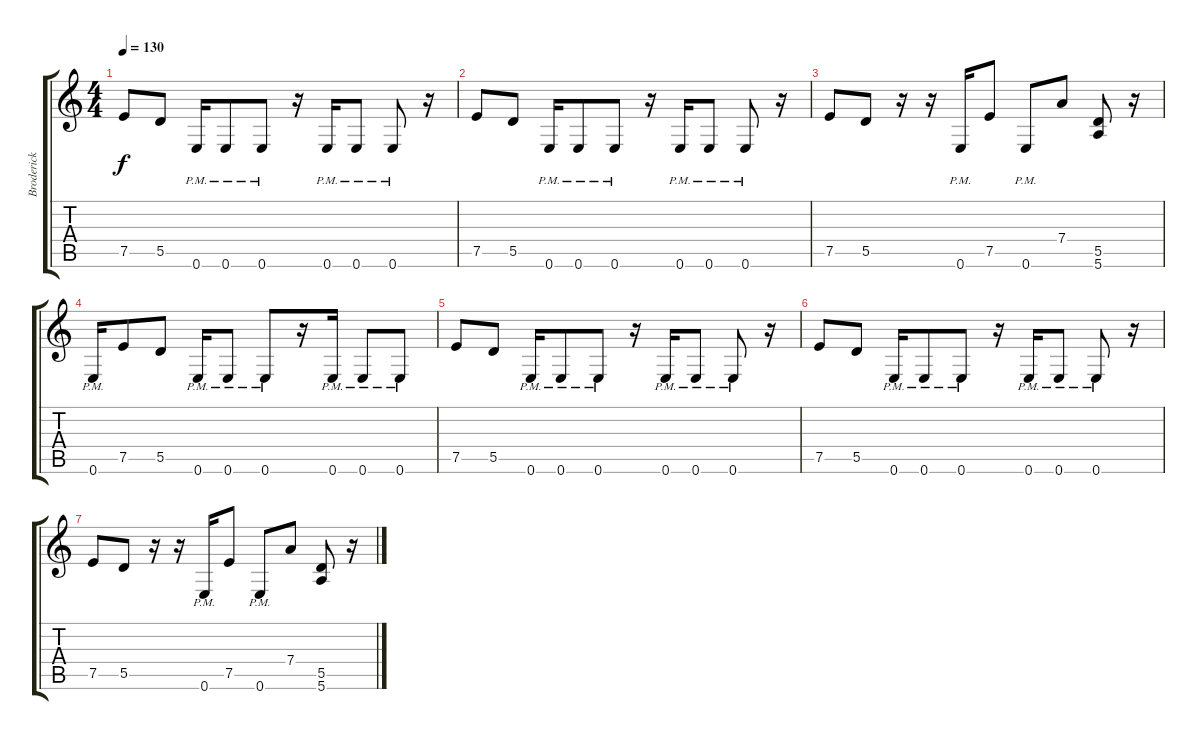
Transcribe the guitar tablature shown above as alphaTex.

\track ("Broderick" "Broderick") {instrument overdrivenguitar}
\staff {score tabs}
\tuning (E4 B3 G3 D3 A2 E2) {hide}
\ts (4 4)
\tempo 130
\clef g2
\ks c
7.5.8{dy f} 5.5.8 0.6{pm}.16 0.6{pm}.8 0.6{pm}.8 r.16 0.6{pm}.16 0.6{pm}.8 0.6{pm}.8 r.16 |
7.5.8 5.5.8 0.6{pm}.16 0.6{pm}.8 0.6{pm}.8 r.16 0.6{pm}.16 0.6{pm}.8 0.6{pm}.8 r.16 |
7.5.8 5.5.8 r.16 r.16 0.6{pm}.16 7.5.8 0.6{pm}.8 7.4.8 (5.5 5.6).8 r.16 |
0.6{pm}.16 7.5.8 5.5.8 0.6{pm}.16 0.6{pm}.8 0.6{pm}.8 r.16 0.6{pm}.16 0.6{pm}.8 0.6{pm}.8 |
7.5.8 5.5.8 0.6{pm}.16 0.6{pm}.8 0.6{pm}.8 r.16 0.6{pm}.16 0.6{pm}.8 0.6{pm}.8 r.16 |
7.5.8 5.5.8 0.6{pm}.16 0.6{pm}.8 0.6{pm}.8 r.16 0.6{pm}.16 0.6{pm}.8 0.6{pm}.8 r.16 |
7.5.8 5.5.8 r.16 r.16 0.6{pm}.16 7.5.8 0.6{pm}.8 7.4.8 (5.5 5.6).8 r.16
